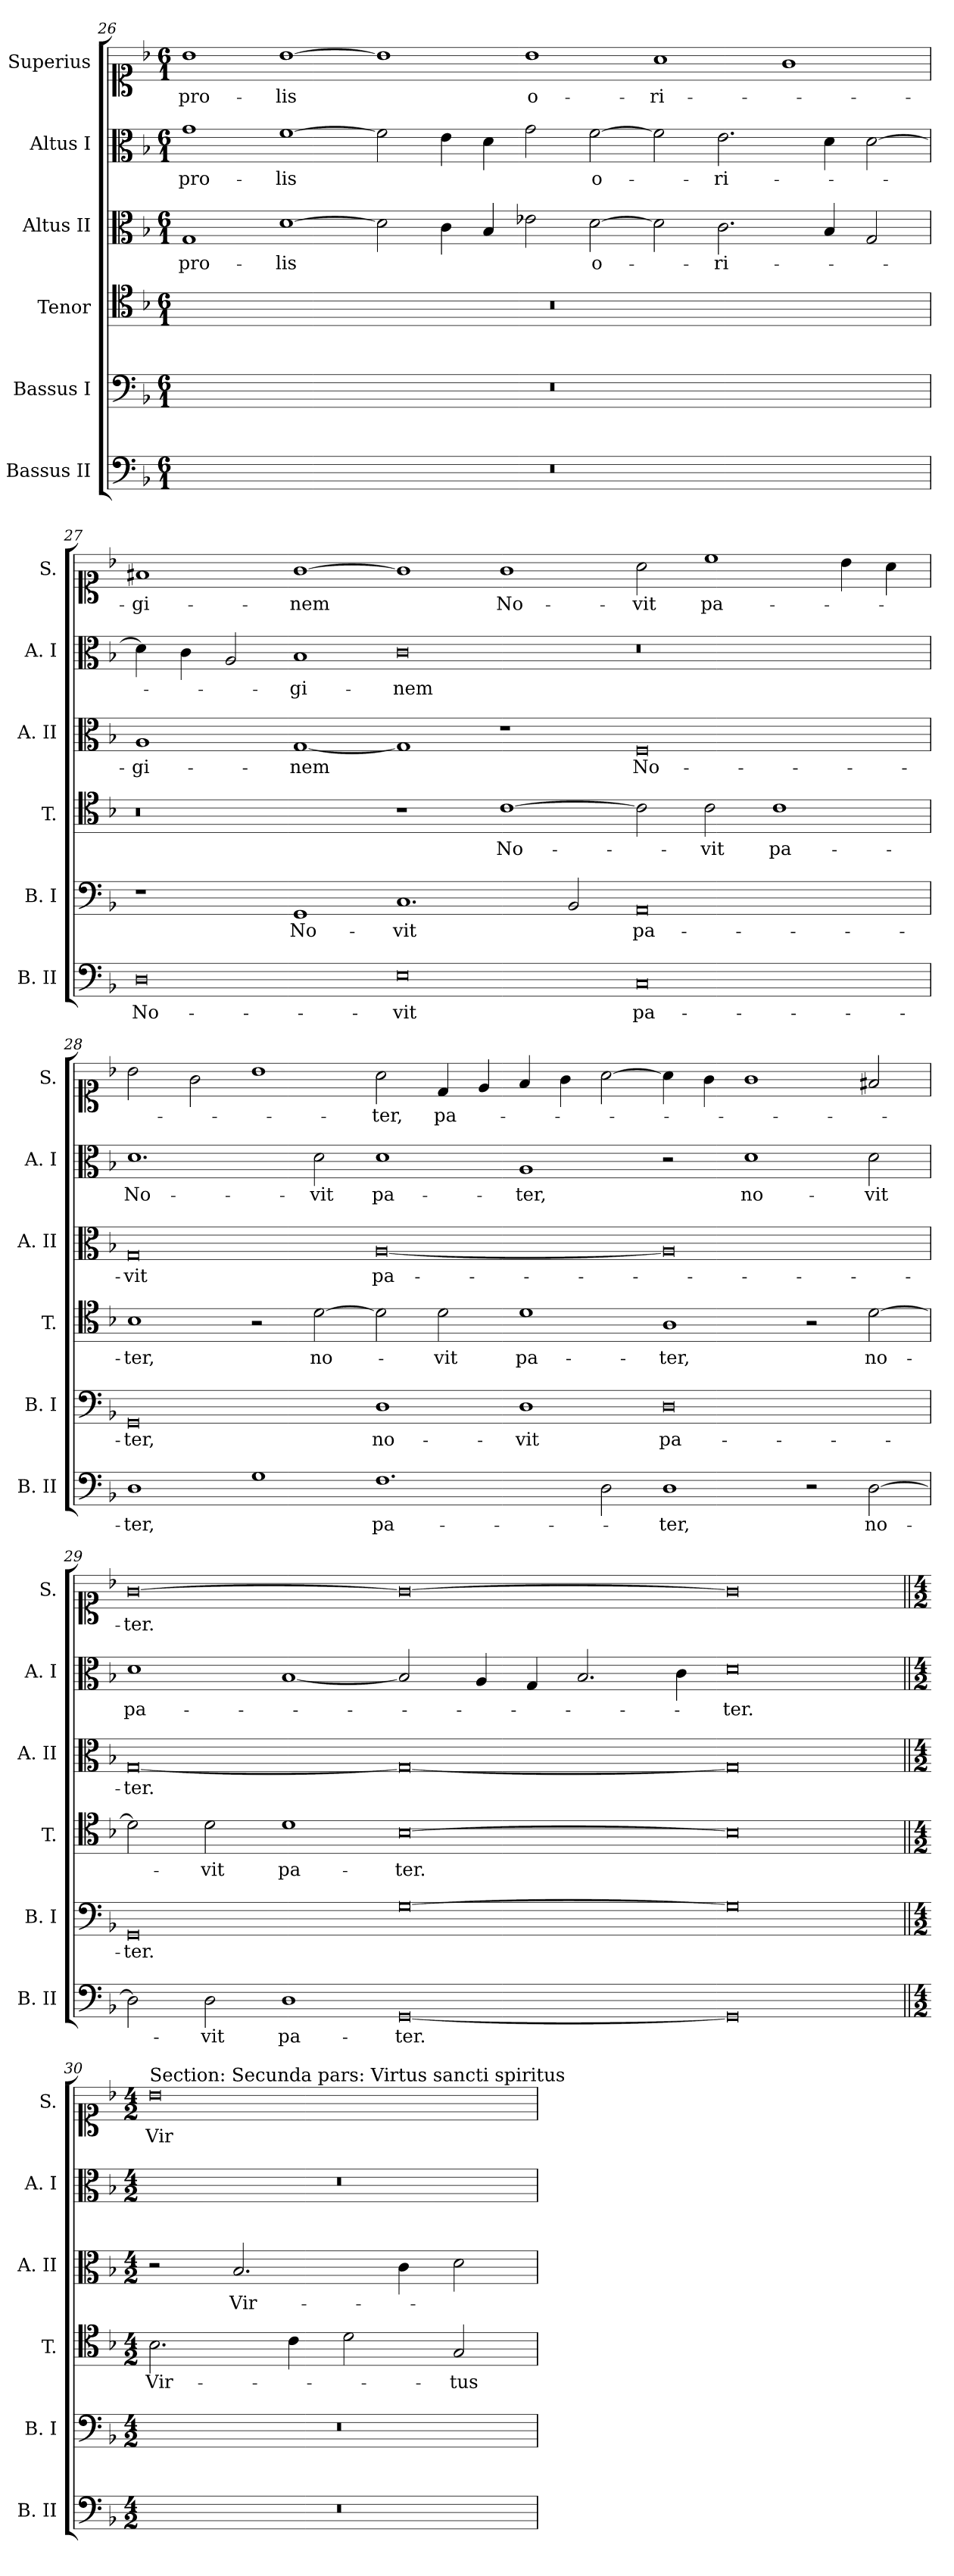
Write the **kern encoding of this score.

**kern	**text	**kern	**text	**kern	**text	**kern	**text	**kern	**text	**kern	**text
*part6	*part6	*part5	*part5	*part4	*part4	*part3	*part3	*part2	*part2	*part1	*part1
*staff6	*staff6	*staff5	*staff5	*staff4	*staff4	*staff3	*staff3	*staff2	*staff2	*staff1	*staff1
*I"Bassus II	*	*I"Bassus I	*	*I"Tenor	*	*I"Altus II	*	*I"Altus I	*	*I"Superius	*
*I'B. II	*	*I'B.  I	*	*I'T.	*	*I'A. II	*	*I'A. I	*	*I'S.	*
*clefF4	*	*clefF4	*	*clefC4	*	*clefC3	*	*clefC3	*	*clefC1	*
*k[b-]	*	*k[b-]	*	*k[b-]	*	*k[b-]	*	*k[b-]	*	*k[b-]	*
*F:	*	*F:	*	*F:	*	*F:	*	*F:	*	*F:	*
*M6/1	*	*M6/1	*	*M6/1	*	*M6/1	*	*M6/1	*	*M6/1	*
=26	=26	=26	=26	=26	=26	=26	=26	=26	=26	=26	=26
00.r	.	00.r	.	00.r	.	1G	pro-	1g	pro-	1b-	pro-
.	.	.	.	.	.	[1d	-lis	[1f	-lis	[1b-	-lis
.	.	.	.	.	.	2d\]	.	2f\]	.	1b-]	.
.	.	.	.	.	.	4c\	.	4e\	.	.	.
.	.	.	.	.	.	4B-/	.	4d\	.	.	.
.	.	.	.	.	.	2e-X\	.	2g\	.	1b-	o-
.	.	.	.	.	.	[2d\	o-	[2f\	o-	.	.
.	.	.	.	.	.	2d\]	.	2f\]	.	1a	-ri-
.	.	.	.	.	.	2.c\	-ri-	2.e\	-ri-	.	.
.	.	.	.	.	.	.	.	.	.	1g	.
.	.	.	.	.	.	4B-/	.	4d\	.	.	.
.	.	.	.	.	.	2G/	.	[2d\	.	.	.
!!LO:LB:g=z
=27	=27	=27	=27	=27	=27	=27	=27	=27	=27	=27	=27
0D	No-	1r	.	0r	.	1A	-gi-	4d\]	.	1f#i	-gi-
.	.	.	.	.	.	.	.	4c\	.	.	.
.	.	.	.	.	.	.	.	2A/	.	.	.
.	.	1GG	No-	.	.	[1G	-nem	1B-	-gi-	[1g	-nem
0E	-vit	1.C	-vit	1r	.	1G]	.	0c	-nem	1g]	.
.	.	.	.	[1c	No-	1r	.	.	.	1g	No-
.	.	2BB-/	.	.	.	.	.	.	.	.	.
0C	pa-	0AA	pa-	2c\]	.	0F	No-	0r	.	2a\	-vit
.	.	.	.	2c\	-vit	.	.	.	.	1cc	pa-
.	.	.	.	1c	pa-	.	.	.	.	.	.
.	.	.	.	.	.	.	.	.	.	4b-\	.
.	.	.	.	.	.	.	.	.	.	4a\	.
=28	=28	=28	=28	=28	=28	=28	=28	=28	=28	=28	=28
1D	-ter,	0GG	-ter,	1B-	-ter,	0G	-vit	1.d	No-	2b-\	.
.	.	.	.	.	.	.	.	.	.	2g\	.
1G	.	.	.	2r	.	.	.	.	.	1b-	.
.	.	.	.	[2d\	no-	.	.	2d\	-vit	.	.
1.F	pa-	1D	no-	2d\]	.	[0A	pa-	1d	pa-	2a\	-ter,
.	.	.	.	2d\	-vit	.	.	.	.	4d/	pa-
.	.	.	.	.	.	.	.	.	.	4e/	.
.	.	1D	-vit	1d	pa-	.	.	1A	-ter,	4f/	.
.	.	.	.	.	.	.	.	.	.	4g\	.
2D\	.	.	.	.	.	.	.	.	.	[2a\	.
1D	-ter,	0D	pa-	1A	-ter,	0A]	.	2r	.	4a\]	.
.	.	.	.	.	.	.	.	.	.	4g\	.
.	.	.	.	.	.	.	.	1d	no-	1g	.
2r	.	.	.	2r	.	.	.	.	.	.	.
[2D\	no-	.	.	[2d\	no-	.	.	2d\	-vit	2f#i/	.
!!LO:LB:g=z
=29	=29	=29	=29	=29	=29	=29	=29	=29	=29	=29	=29
2D\]	.	0GG	-ter.	2d\]	.	[0G	-ter.	1d	pa-	[0g	-ter.
2D\	-vit	.	.	2d\	-vit	.	.	.	.	.	.
1D	pa-	.	.	1d	pa-	.	.	[1B-	.	.	.
[0GG	-ter.	[0G	.	[0B-	-ter.	0G_	.	2B-/]	.	0g_	.
.	.	.	.	.	.	.	.	4A/	.	.	.
.	.	.	.	.	.	.	.	4G/	.	.	.
.	.	.	.	.	.	.	.	2.B-/	.	.	.
.	.	.	.	.	.	.	.	4c\	.	.	.
0GG]	.	0G]	.	0B-]	.	0G]	.	0d	-ter.	0g]	.
=30||	=30||	=30||	=30||	=30||	=30||	=30||	=30||	=30||	=30||	=30||	=30||
*M4/2	*	*M4/2	*	*M4/2	*	*M4/2	*	*M4/2	*	*M4/2	*
!	!	!	!	!	!	!	!	!	!	!LO:TX:a:t=Section&colon; Secunda pars&colon; Virtus sancti spiritus	!
0r	.	0r	.	2.B-\	Vir-	2r	.	0r	.	0b-	Vir-
.	.	.	.	.	.	2.B-/	Vir-	.	.	.	.
.	.	.	.	4c\	.	.	.	.	.	.	.
.	.	.	.	2d\	.	.	.	.	.	.	.
.	.	.	.	.	.	4c\	.	.	.	.	.
.	.	.	.	2G/	-tus	2d\	.	.	.	.	.
=	=	=	=	=	=	=	=	=	=	=	=
*-	*-	*-	*-	*-	*-	*-	*-	*-	*-	*-	*-
